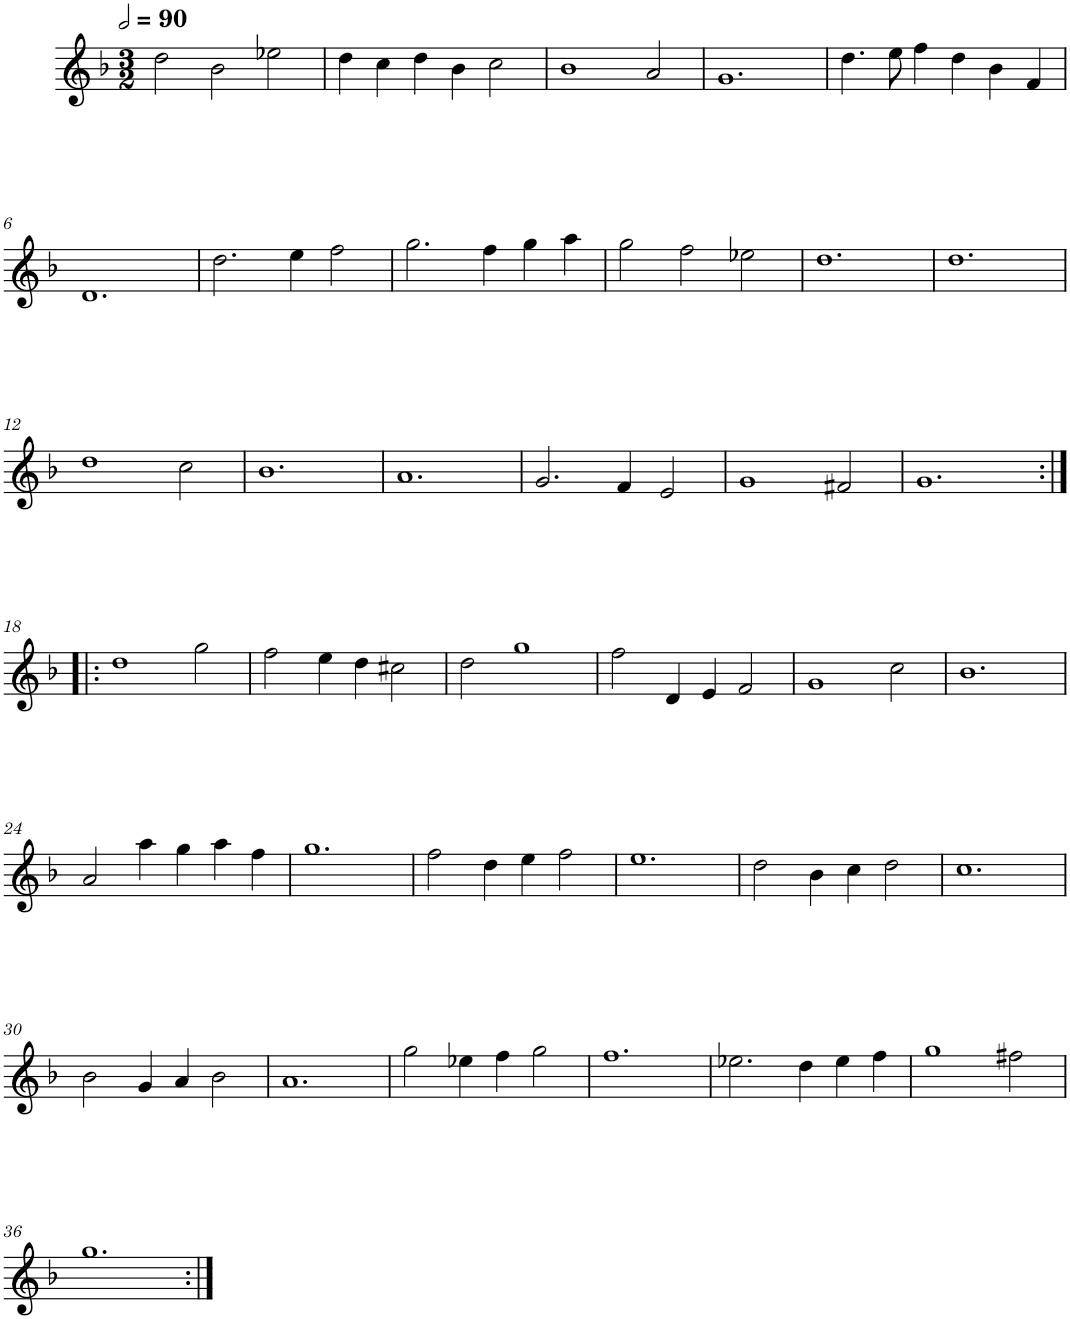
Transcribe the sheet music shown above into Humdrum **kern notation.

**kern
*part1
*staff1
*I"Quatre parties
*clefG2
*k[b-]
*M3/2
*MM180
=1
2dd\
2b-\
2ee-X\
=2
4dd\
4cc\
4dd\
4b-\
2cc\
=3
1b-
2a/
=4
1.g
=5
4.dd\
8ee\
4ff\
4dd\
4b-\
4f/
!!LO:LB:g=z
=6
1.d
=7
2.dd\
4ee\
2ff\
=8
2.gg\
4ff\
4gg\
4aa\
=9
2gg\
2ff\
2ee-X\
=10
1.dd
=11
1.dd
!!LO:LB:g=z
=12
1dd
2cc\
=13
1.b-
=14
1.a
=15
2.g/
4f/
2e/
=16
1g
2f#X/
=17
1.g
!!LO:LB:g=z
=18:|!|:
1dd
2gg\
=19
2ff\
4ee\
4dd\
2cc#X\
=20
2dd\
1gg
=21
2ff\
4d/
4e/
2f/
=22
1g
2cc\
=23
1.b-
!!LO:LB:g=z
=24
2a/
4aa\
4gg\
4aa\
4ff\
=25
1.gg
=26
2ff\
4dd\
4ee\
2ff\
=27
1.ee
=28
2dd\
4b-\
4cc\
2dd\
=29
1.cc
!!LO:LB:g=z
=30
2b-\
4g/
4a/
2b-\
=31
1.a
=32
2gg\
4ee-X\
4ff\
2gg\
=33
1.ff
=34
2.ee-X\
4dd\
4ee-\
4ff\
=35
1gg
2ff#X\
!!LO:LB:g=z
=36
1.gg
=:|!
*-
